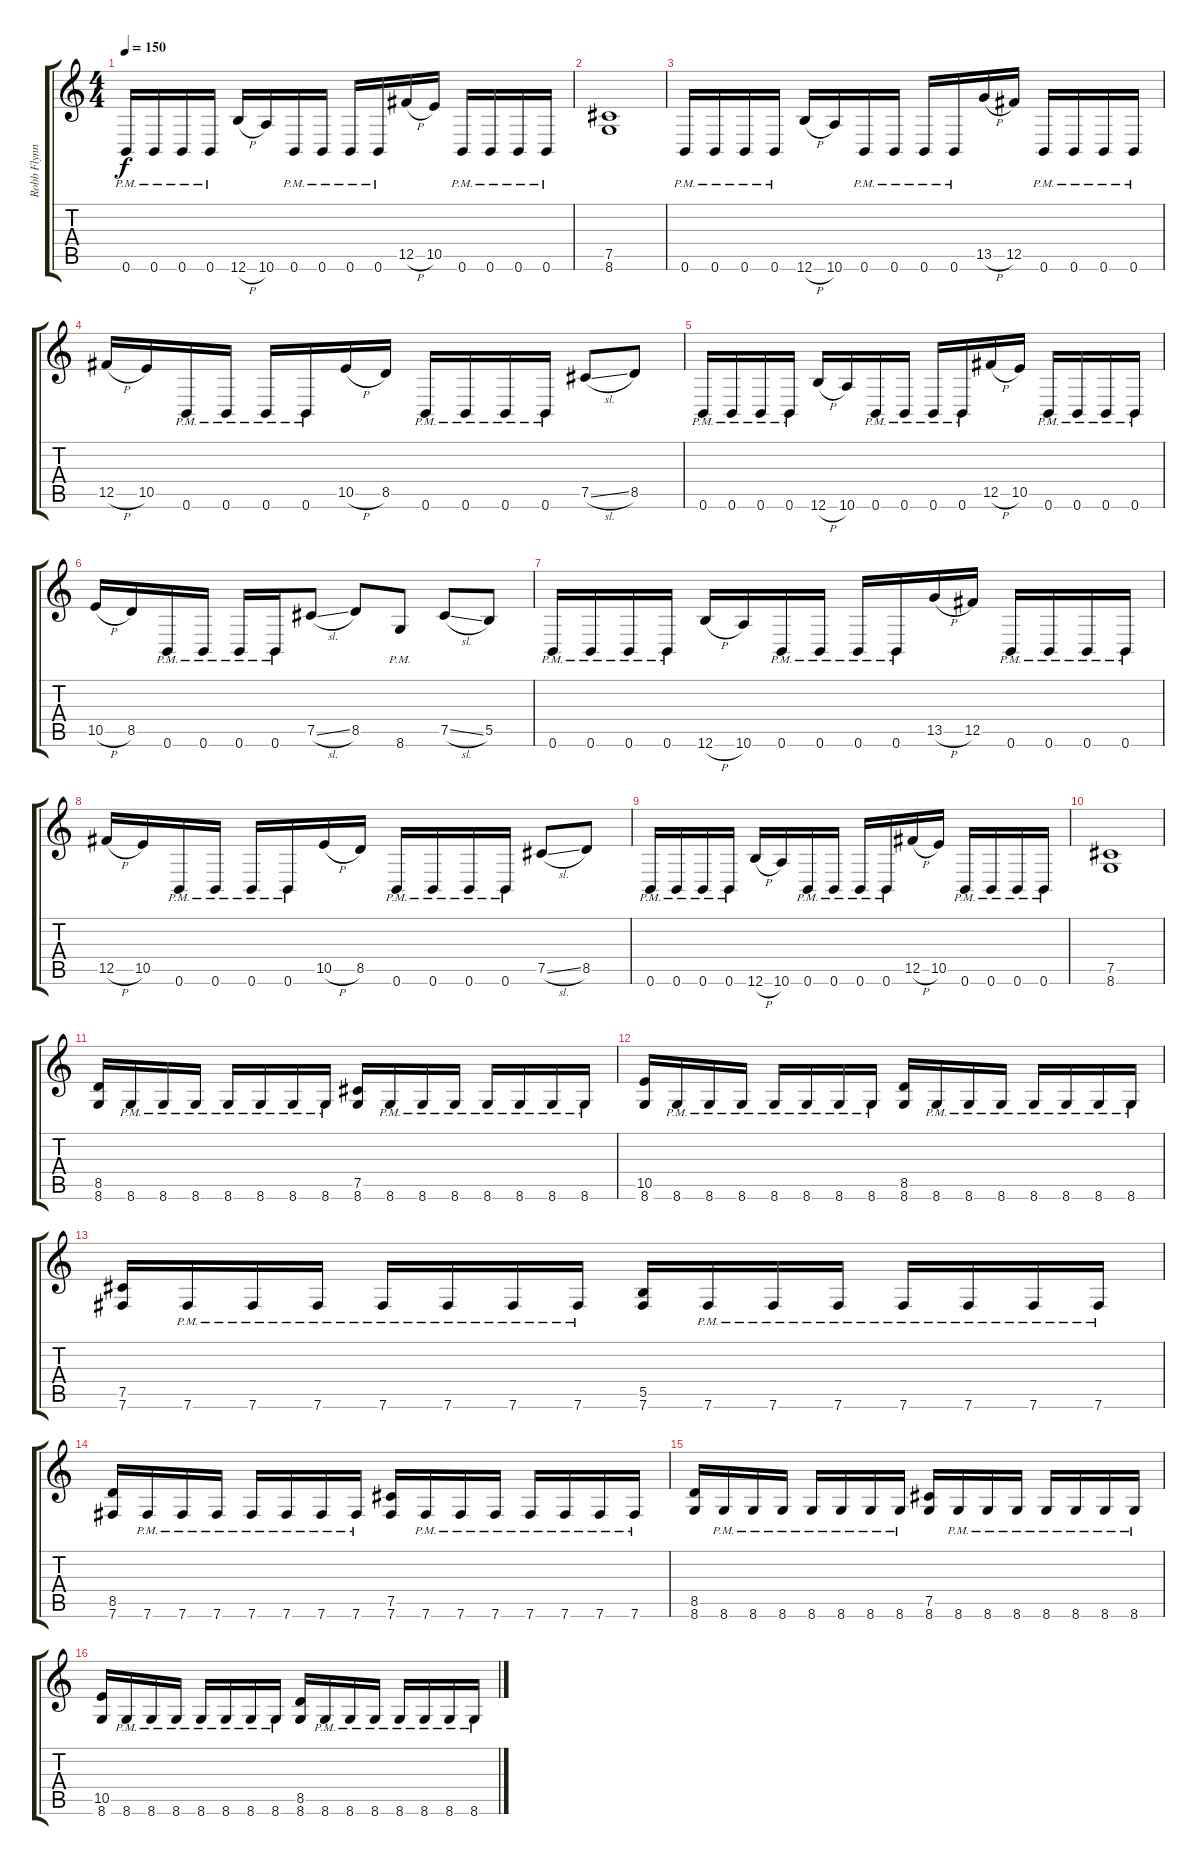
\track ("Robb Flynn" "Robb Flynn") {instrument distortionguitar}
\staff {score tabs}
\tuning (Db4 Ab3 E3 B2 Gb2 B1) {hide}
\ts (4 4)
\tempo 150
\clef g2
\ks c
0.6{pm}.16{dy f} 0.6{pm}.16 0.6{pm}.16 0.6{pm}.16 12.6{h}.16 10.6.16 0.6{pm}.16 0.6{pm}.16 0.6{pm}.16 0.6{pm}.16 12.5{h}.16 10.5.16 0.6{pm}.16 0.6{pm}.16 0.6{pm}.16 0.6{pm}.16 |
(7.5 8.6).1 |
0.6{pm}.16 0.6{pm}.16 0.6{pm}.16 0.6{pm}.16 12.6{h}.16 10.6.16 0.6{pm}.16 0.6{pm}.16 0.6{pm}.16 0.6{pm}.16 13.5{h}.16 12.5.16 0.6{pm}.16 0.6{pm}.16 0.6{pm}.16 0.6{pm}.16 |
12.5{h}.16 10.5.16 0.6{pm}.16 0.6{pm}.16 0.6{pm}.16 0.6{pm}.16 10.5{h}.16 8.5.16 0.6{pm}.16 0.6{pm}.16 0.6{pm}.16 0.6{pm}.16 7.5{sl}.8 8.5.8 |
0.6{pm}.16 0.6{pm}.16 0.6{pm}.16 0.6{pm}.16 12.6{h}.16 10.6.16 0.6{pm}.16 0.6{pm}.16 0.6{pm}.16 0.6{pm}.16 12.5{h}.16 10.5.16 0.6{pm}.16 0.6{pm}.16 0.6{pm}.16 0.6{pm}.16 |
10.5{h}.16 8.5.16 0.6{pm}.16 0.6{pm}.16 0.6{pm}.16 0.6{pm}.16 7.5{sl}.8 8.5.8 8.6{pm}.8 7.5{sl}.8 5.5.8 |
0.6{pm}.16 0.6{pm}.16 0.6{pm}.16 0.6{pm}.16 12.6{h}.16 10.6.16 0.6{pm}.16 0.6{pm}.16 0.6{pm}.16 0.6{pm}.16 13.5{h}.16 12.5.16 0.6{pm}.16 0.6{pm}.16 0.6{pm}.16 0.6{pm}.16 |
12.5{h}.16 10.5.16 0.6{pm}.16 0.6{pm}.16 0.6{pm}.16 0.6{pm}.16 10.5{h}.16 8.5.16 0.6{pm}.16 0.6{pm}.16 0.6{pm}.16 0.6{pm}.16 7.5{sl}.8 8.5.8 |
0.6{pm}.16 0.6{pm}.16 0.6{pm}.16 0.6{pm}.16 12.6{h}.16 10.6.16 0.6{pm}.16 0.6{pm}.16 0.6{pm}.16 0.6{pm}.16 12.5{h}.16 10.5.16 0.6{pm}.16 0.6{pm}.16 0.6{pm}.16 0.6{pm}.16 |
(7.5 8.6).1 |
(8.5 8.6).16 8.6{pm}.16 8.6{pm}.16 8.6{pm}.16 8.6{pm}.16 8.6{pm}.16 8.6{pm}.16 8.6{pm}.16 (7.5 8.6).16 8.6{pm}.16 8.6{pm}.16 8.6{pm}.16 8.6{pm}.16 8.6{pm}.16 8.6{pm}.16 8.6{pm}.16 |
(10.5 8.6).16 8.6{pm}.16 8.6{pm}.16 8.6{pm}.16 8.6{pm}.16 8.6{pm}.16 8.6{pm}.16 8.6{pm}.16 (8.5 8.6).16 8.6{pm}.16 8.6{pm}.16 8.6{pm}.16 8.6{pm}.16 8.6{pm}.16 8.6{pm}.16 8.6{pm}.16 |
(7.5 7.6).16 7.6{pm}.16 7.6{pm}.16 7.6{pm}.16 7.6{pm}.16 7.6{pm}.16 7.6{pm}.16 7.6{pm}.16 (5.5 7.6).16 7.6{pm}.16 7.6{pm}.16 7.6{pm}.16 7.6{pm}.16 7.6{pm}.16 7.6{pm}.16 7.6{pm}.16 |
(8.5 7.6).16 7.6{pm}.16 7.6{pm}.16 7.6{pm}.16 7.6{pm}.16 7.6{pm}.16 7.6{pm}.16 7.6{pm}.16 (7.5 7.6).16 7.6{pm}.16 7.6{pm}.16 7.6{pm}.16 7.6{pm}.16 7.6{pm}.16 7.6{pm}.16 7.6{pm}.16 |
(8.5 8.6).16 8.6{pm}.16 8.6{pm}.16 8.6{pm}.16 8.6{pm}.16 8.6{pm}.16 8.6{pm}.16 8.6{pm}.16 (7.5 8.6).16 8.6{pm}.16 8.6{pm}.16 8.6{pm}.16 8.6{pm}.16 8.6{pm}.16 8.6{pm}.16 8.6{pm}.16 |
(10.5 8.6).16 8.6{pm}.16 8.6{pm}.16 8.6{pm}.16 8.6{pm}.16 8.6{pm}.16 8.6{pm}.16 8.6{pm}.16 (8.5 8.6).16 8.6{pm}.16 8.6{pm}.16 8.6{pm}.16 8.6{pm}.16 8.6{pm}.16 8.6{pm}.16 8.6{pm}.16
